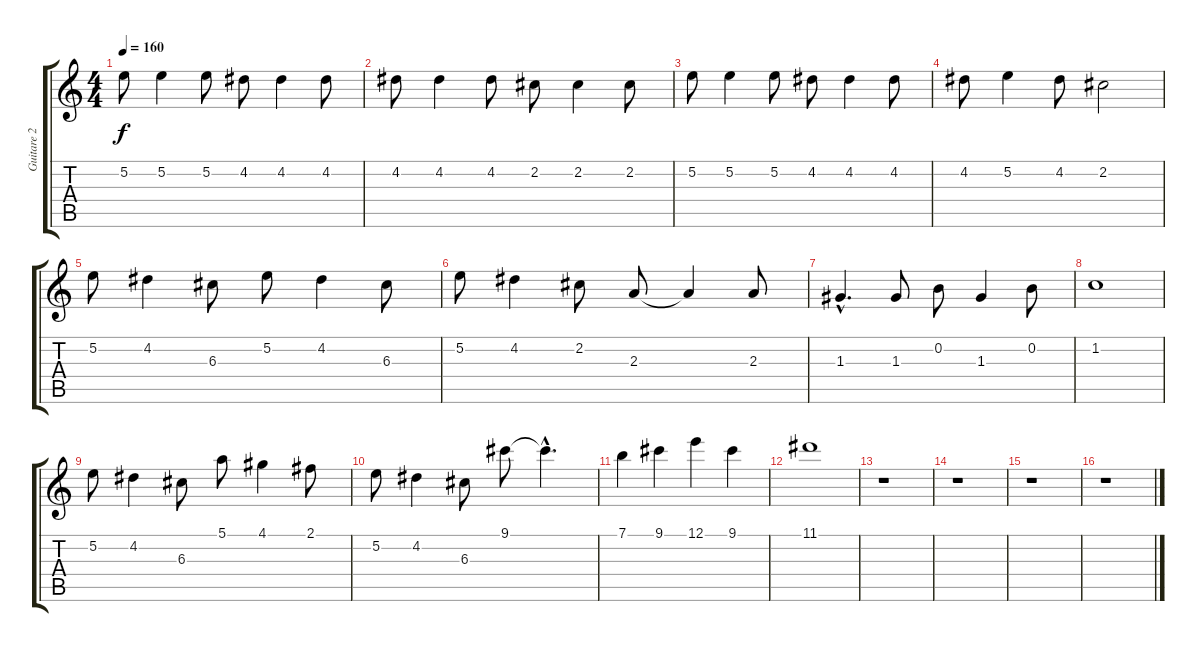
\track ("Guitare 2" "Guitare 2") {instrument distortionguitar}
\staff {score tabs}
\tuning (E4 B3 G3 D3 A2 E2) {hide}
\ts (4 4)
\tempo 160
\clef g2
\ks c
5.2.8{dy f} 5.2.4 5.2.8 4.2.8 4.2.4 4.2.8 |
4.2.8 4.2.4 4.2.8 2.2.8 2.2.4 2.2.8 |
5.2.8 5.2.4 5.2.8 4.2.8 4.2.4 4.2.8 |
4.2.8 5.2.4 4.2.8 2.2.2 |
5.2.8 4.2.4 6.3.8 5.2.8 4.2.4 6.3.8 |
5.2.8 4.2.4 2.2.8 2.3.8 2.3{t}.4 2.3.8 |
1.3{hac}.4{d} 1.3.8 0.2.8 1.3.4 0.2.8 |
1.2.1 |
5.2.8 4.2.4 6.3.8 5.1.8 4.1.4 2.1.8 |
5.2.8 4.2.4 6.3.8 9.1.8 9.1{hac t}.4{d} |
7.1.4 9.1.4 12.1.4 9.1.4 |
11.1.1 |
r.1 |
r.1 |
r.1 |
r.1
